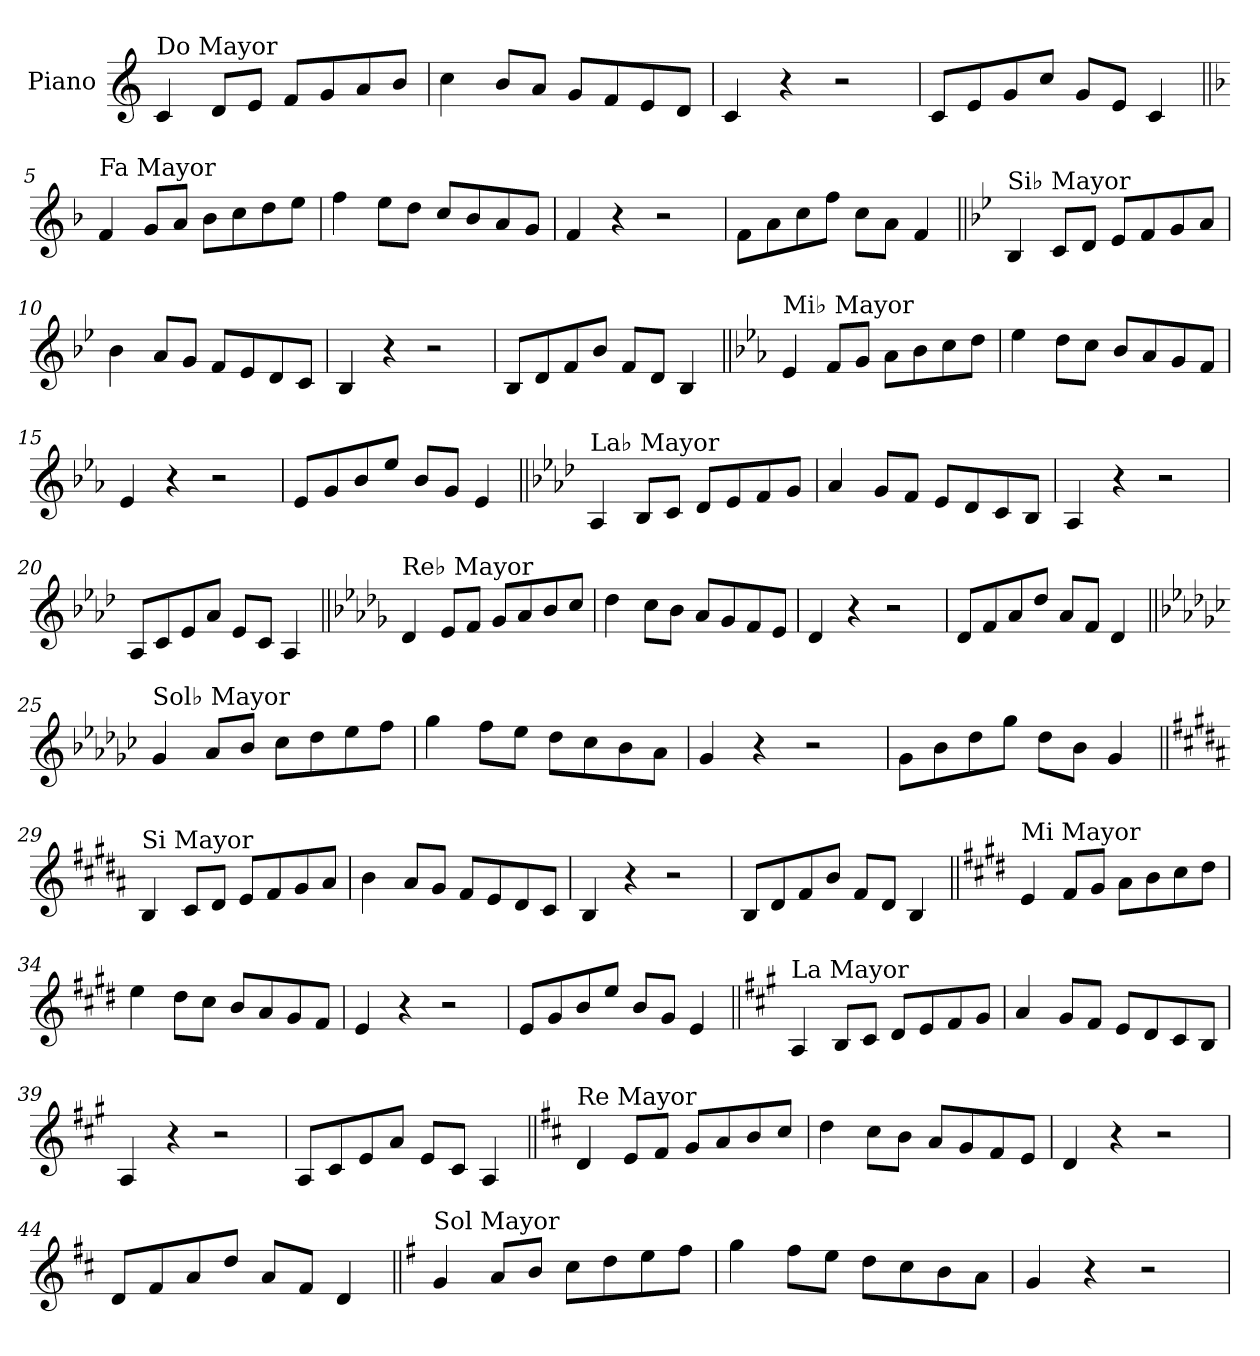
**kern
*part1
*staff1
*I"Piano
*I'Pno.
*clefG2
*k[]
=1
!LO:TX:a:t=Do Mayor
4c/
8d/L
8e/J
8f/L
8g/
8a/
8b/J
=2
4cc\
8b/L
8a/J
8g/L
8f/
8e/
8d/J
=3
4c/
4r
2r
=4
8c/L
8e/
8g/
8cc/J
8g/L
8e/J
4c/
!!LO:LB:g=z
=5||
*k[b-]
!LO:TX:a:t=Fa Mayor
4f/
8g/L
8a/J
8b-\L
8cc\
8dd\
8ee\J
=6
4ff\
8ee\L
8dd\J
8cc/L
8b-/
8a/
8g/J
=7
4f/
4r
2r
=8
8f\L
8a\
8cc\
8ff\J
8cc\L
8a\J
4f/
!!LO:LB:g=z
=9||
*k[b-e-]
!LO:TX:a:t=Si♭ Mayor
4B-/
8c/L
8d/J
8e-/L
8f/
8g/
8a/J
=10
4b-\
8a/L
8g/J
8f/L
8e-/
8d/
8c/J
=11
4B-/
4r
2r
=12
8B-/L
8d/
8f/
8b-/J
8f/L
8d/J
4B-/
!!LO:LB:g=z
=13||
*k[b-e-a-]
!LO:TX:a:t=Mi♭ Mayor
4e-/
8f/L
8g/J
8a-\L
8b-\
8cc\
8dd\J
=14
4ee-\
8dd\L
8cc\J
8b-/L
8a-/
8g/
8f/J
=15
4e-/
4r
2r
=16
8e-/L
8g/
8b-/
8ee-/J
8b-/L
8g/J
4e-/
!!LO:LB:g=z
=17||
*k[b-e-a-d-]
!LO:TX:a:t=La♭ Mayor
4A-/
8B-/L
8c/J
8d-/L
8e-/
8f/
8g/J
=18
4a-/
8g/L
8f/J
8e-/L
8d-/
8c/
8B-/J
=19
4A-/
4r
2r
=20
8A-/L
8c/
8e-/
8a-/J
8e-/L
8c/J
4A-/
!!LO:LB:g=z
=21||
*k[b-e-a-d-g-]
!LO:TX:a:t=Re♭ Mayor
4d-/
8e-/L
8f/J
8g-/L
8a-/
8b-/
8cc/J
=22
4dd-\
8cc\L
8b-\J
8a-/L
8g-/
8f/
8e-/J
=23
4d-/
4r
2r
=24
8d-/L
8f/
8a-/
8dd-/J
8a-/L
8f/J
4d-/
!!LO:LB:g=z
=25||
*k[b-e-a-d-g-c-]
!LO:TX:a:t=Sol♭ Mayor
4g-/
8a-/L
8b-/J
8cc-\L
8dd-\
8ee-\
8ff\J
=26
4gg-\
8ff\L
8ee-\J
8dd-\L
8cc-\
8b-\
8a-\J
=27
4g-/
4r
2r
=28
8g-\L
8b-\
8dd-\
8gg-\J
8dd-\L
8b-\J
4g-/
!!LO:LB:g=z
=29||
*k[f#c#g#d#a#]
!LO:TX:a:t=Si Mayor
4B/
8c#/L
8d#/J
8e/L
8f#/
8g#/
8a#/J
=30
4b\
8a#/L
8g#/J
8f#/L
8e/
8d#/
8c#/J
=31
4B/
4r
2r
=32
8B/L
8d#/
8f#/
8b/J
8f#/L
8d#/J
4B/
!!LO:LB:g=z
=33||
*k[f#c#g#d#]
!LO:TX:a:t=Mi Mayor
4e/
8f#/L
8g#/J
8a\L
8b\
8cc#\
8dd#\J
=34
4ee\
8dd#\L
8cc#\J
8b/L
8a/
8g#/
8f#/J
=35
4e/
4r
2r
=36
8e/L
8g#/
8b/
8ee/J
8b/L
8g#/J
4e/
!!LO:LB:g=z
=37||
*k[f#c#g#]
!LO:TX:a:t=La Mayor
4A/
8B/L
8c#/J
8d/L
8e/
8f#/
8g#/J
=38
4a/
8g#/L
8f#/J
8e/L
8d/
8c#/
8B/J
=39
4A/
4r
2r
=40
8A/L
8c#/
8e/
8a/J
8e/L
8c#/J
4A/
!!LO:LB:g=z
=41||
*k[f#c#]
!LO:TX:a:t=Re Mayor
4d/
8e/L
8f#/J
8g/L
8a/
8b/
8cc#/J
=42
4dd\
8cc#\L
8b\J
8a/L
8g/
8f#/
8e/J
=43
4d/
4r
2r
=44
8d/L
8f#/
8a/
8dd/J
8a/L
8f#/J
4d/
!!LO:LB:g=z
=45||
*k[f#]
!LO:TX:a:t=Sol Mayor
4g/
8a/L
8b/J
8cc\L
8dd\
8ee\
8ff#\J
=46
4gg\
8ff#\L
8ee\J
8dd\L
8cc\
8b\
8a\J
=47
4g/
4r
2r
=
*-
